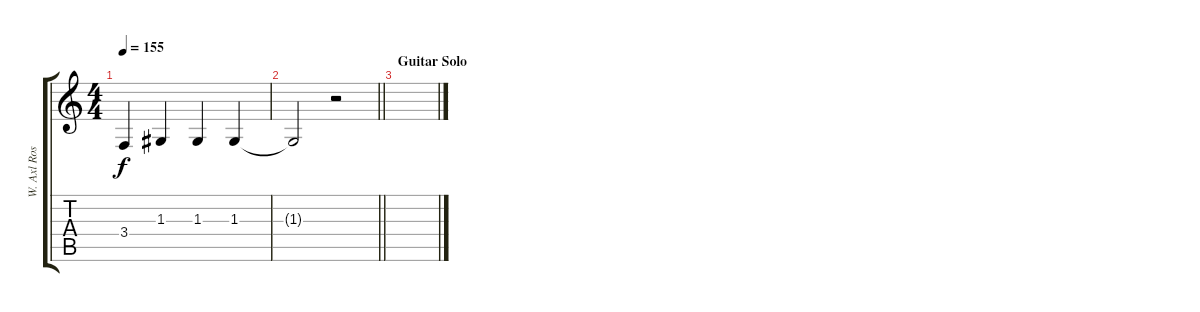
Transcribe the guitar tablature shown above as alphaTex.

\track ("W. Axl Rose (Vocal) " "W. Axl Ros") {instrument synthvoice}
\staff {score tabs}
\tuning (E4 B3 G3 D3 A2 E2) {hide}
\ts (4 4)
\tempo 155
\clef g2
\ks c
3.4.4{dy f} 1.3.4 1.3.4 1.3.4 |
\barLineRight lightlight
1.3{t}.2 r.2 |
\section ("" "Guitar Solo")
